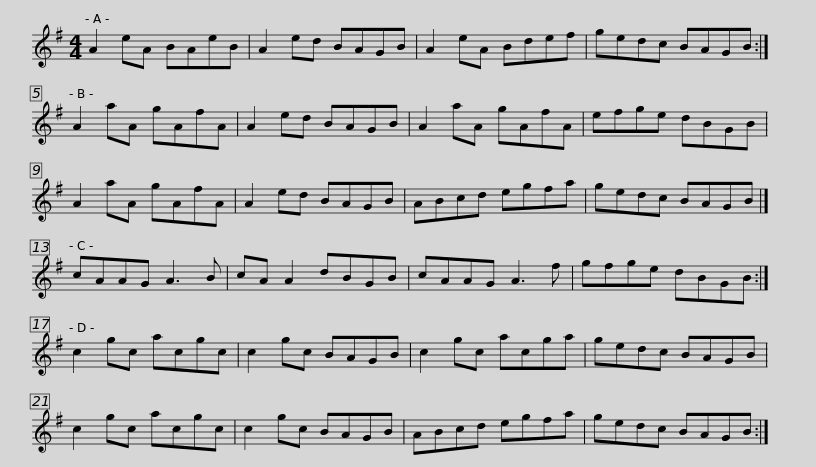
X:1
L:1/8
M:4/4
I:linebreak $
K:G
V:1 treble
V:1
 A2 eA BAeB | A2 ed BAGB | A2 eA Bdef | gedc BAGB :| A2 aA gAfA | %5
 A2 ed BAGB |$ A2 aA gAfA | efge dBGB | A2 aA gAfA | A2 ed BAGB | %10
 ABcd egfa | gedc BAGB |]$ cAAG A3 B | cA A2 dBGB | cAAG A3 f | %15
 gfge dBGB :| c2 gc acgc | c2 gc BAGB |$ c2 gc acga | gedc BAGB | %20
 c2 gc acgc | c2 gc BAGB | ABcd egfa | gedc BAGB :| %24
